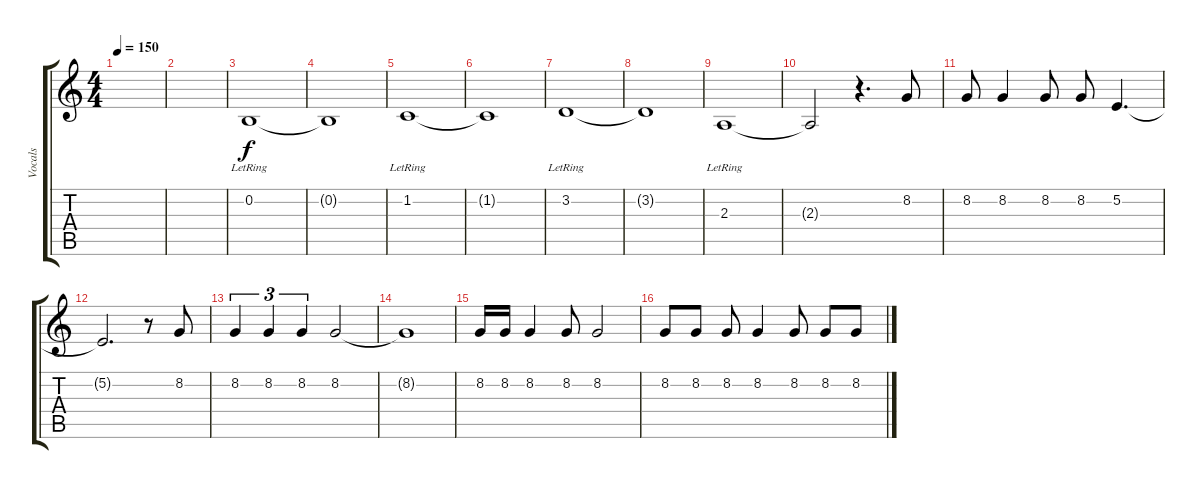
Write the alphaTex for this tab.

\track ("Vocals" "Vocals") {instrument lead2sawtooth}
\staff {score tabs}
\tuning (E4 B3 G3 D3 A2 E2) {hide}
\ts (4 4)
\tempo 150
\clef g2
\ks c
|
|
0.2{lr}.1 |
0.2{t}.1 |
1.2{lr}.1 |
1.2{t}.1 |
3.2{lr}.1 |
3.2{t}.1 |
2.3{lr}.1 |
2.3{t}.2 r.4{d} 8.2.8 |
8.2.8 8.2.4 8.2.8 8.2.8 5.2.4{d} |
5.2{t}.2{d} r.8 8.2.8 |
8.2.4{tu (3 2)} 8.2.4{tu (3 2)} 8.2.4{tu (3 2)} 8.2.2 |
8.2{t}.1 |
8.2.16 8.2.16 8.2.4 8.2.8 8.2.2 |
8.2.8 8.2.8 8.2.8 8.2.4 8.2.8 8.2.8 8.2.8
